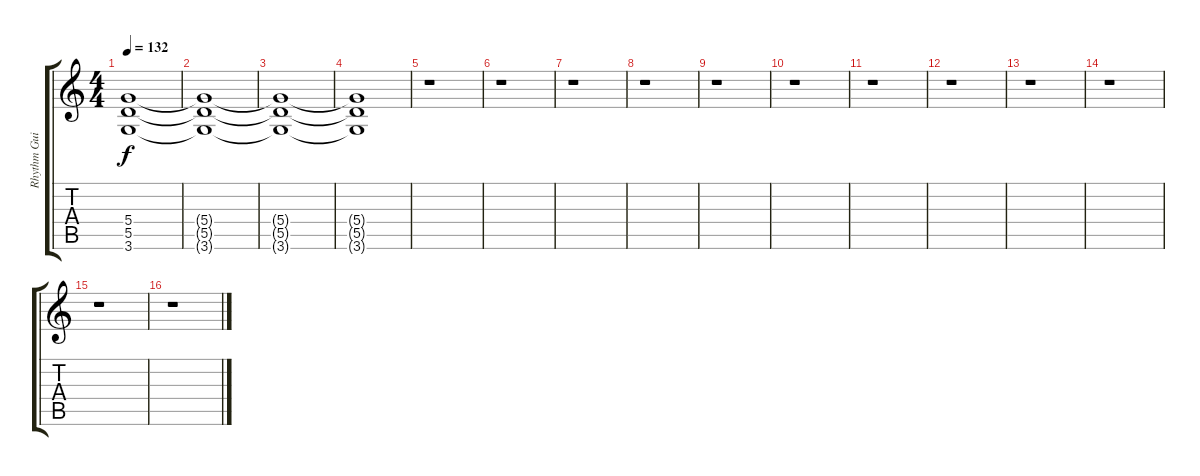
\track ("Rhythm Guitar III" "Rhythm Gui") {instrument overdrivenguitar}
\staff {score tabs}
\tuning (E4 B3 G3 D3 A2 E2) {hide}
\ts (4 4)
\tempo 132
\clef g2
\ks c
(5.4 5.5 3.6).1{dy f} |
(5.4{t} 5.5{t} 3.6{t}).1 |
(5.4{t} 5.5{t} 3.6{t}).1 |
(5.4{t} 5.5{t} 3.6{t}).1 |
r.1 |
r.1 |
r.1 |
r.1 |
r.1 |
r.1 |
r.1 |
r.1 |
r.1 |
r.1 |
r.1 |
r.1
